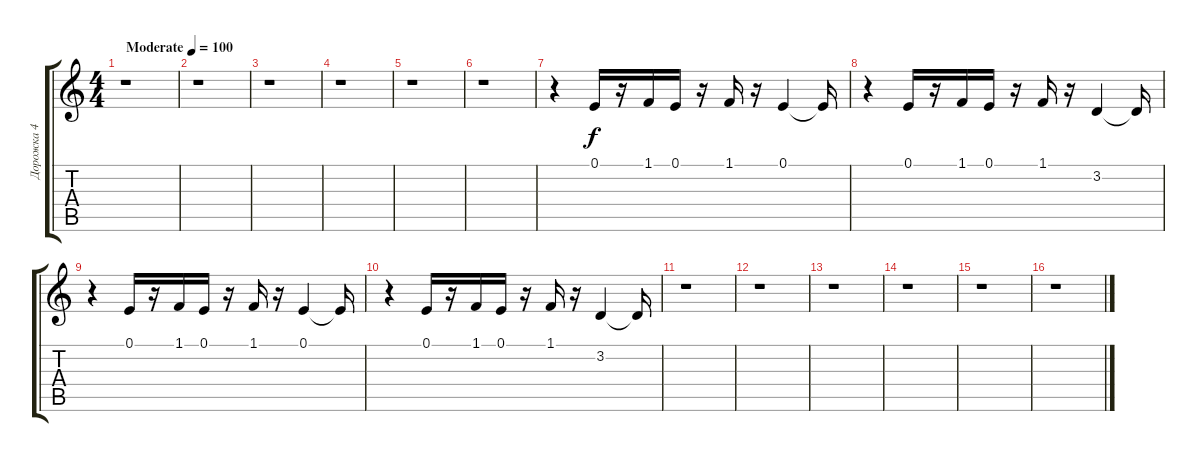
\track ("Дорожка 4" "Дорожка 4") {instrument brasssection}
\staff {score tabs}
\tuning (E4 B3 G3 D3 A2 E2) {hide}
\ts (4 4)
\tempo (100 "Moderate")
\clef g2
\ks c
r.1{dy f instrument brasssection} |
r.1 |
r.1 |
r.1 |
r.1 |
r.1 |
r.4 0.1.16 r.16 1.1.16 0.1.16 r.16 1.1.16 r.16 0.1.4 0.1{t}.16 |
r.4 0.1.16 r.16 1.1.16 0.1.16 r.16 1.1.16 r.16 3.2.4 3.2{t}.16 |
r.4 0.1.16 r.16 1.1.16 0.1.16 r.16 1.1.16 r.16 0.1.4 0.1{t}.16 |
r.4 0.1.16 r.16 1.1.16 0.1.16 r.16 1.1.16 r.16 3.2.4 3.2{t}.16 |
r.1 |
r.1 |
r.1 |
r.1 |
r.1 |
r.1
